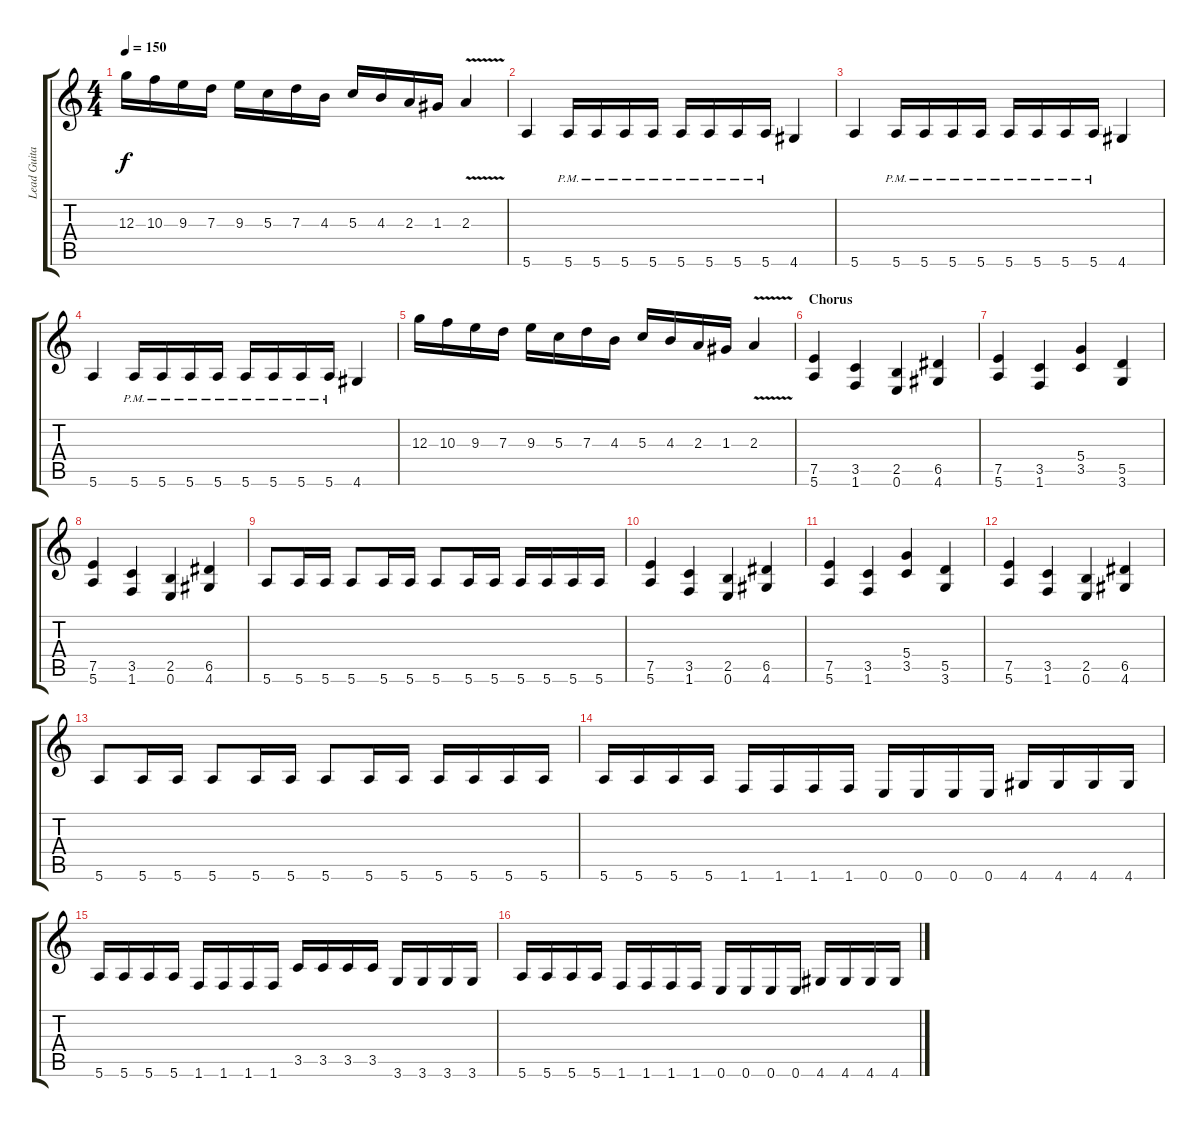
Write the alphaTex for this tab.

\track ("Lead Guitar/ WOWA" "Lead Guita") {instrument overdrivenguitar}
\staff {score tabs}
\tuning (E4 B3 G3 D3 A2 E2) {hide}
\ts (4 4)
\tempo 150
\clef g2
\ks c
12.3.16{dy f} 10.3.16 9.3.16 7.3.16 9.3.16 5.3.16 7.3.16 4.3.16 5.3.16 4.3.16 2.3.16 1.3.16 2.3{v}.4 |
5.6.4 5.6{pm}.16 5.6{pm}.16 5.6{pm}.16 5.6{pm}.16 5.6{pm}.16 5.6{pm}.16 5.6{pm}.16 5.6{pm}.16 4.6.4 |
5.6.4 5.6{pm}.16 5.6{pm}.16 5.6{pm}.16 5.6{pm}.16 5.6{pm}.16 5.6{pm}.16 5.6{pm}.16 5.6{pm}.16 4.6.4 |
5.6.4 5.6{pm}.16 5.6{pm}.16 5.6{pm}.16 5.6{pm}.16 5.6{pm}.16 5.6{pm}.16 5.6{pm}.16 5.6{pm}.16 4.6.4 |
12.3.16 10.3.16 9.3.16 7.3.16 9.3.16 5.3.16 7.3.16 4.3.16 5.3.16 4.3.16 2.3.16 1.3.16 2.3{v}.4 |
\section ("" "Chorus")
(7.5 5.6).4 (3.5 1.6).4 (2.5 0.6).4 (6.5 4.6).4 |
(7.5 5.6).4 (3.5 1.6).4 (5.4 3.5).4 (5.5 3.6).4 |
(7.5 5.6).4 (3.5 1.6).4 (2.5 0.6).4 (6.5 4.6).4 |
5.6.8 5.6.16 5.6.16 5.6.8 5.6.16 5.6.16 5.6.8 5.6.16 5.6.16 5.6.16 5.6.16 5.6.16 5.6.16 |
(7.5 5.6).4 (3.5 1.6).4 (2.5 0.6).4 (6.5 4.6).4 |
(7.5 5.6).4 (3.5 1.6).4 (5.4 3.5).4 (5.5 3.6).4 |
(7.5 5.6).4 (3.5 1.6).4 (2.5 0.6).4 (6.5 4.6).4 |
5.6.8 5.6.16 5.6.16 5.6.8 5.6.16 5.6.16 5.6.8 5.6.16 5.6.16 5.6.16 5.6.16 5.6.16 5.6.16 |
5.6.16 5.6.16 5.6.16 5.6.16 1.6.16 1.6.16 1.6.16 1.6.16 0.6.16 0.6.16 0.6.16 0.6.16 4.6.16 4.6.16 4.6.16 4.6.16 |
5.6.16 5.6.16 5.6.16 5.6.16 1.6.16 1.6.16 1.6.16 1.6.16 3.5.16 3.5.16 3.5.16 3.5.16 3.6.16 3.6.16 3.6.16 3.6.16 |
5.6.16 5.6.16 5.6.16 5.6.16 1.6.16 1.6.16 1.6.16 1.6.16 0.6.16 0.6.16 0.6.16 0.6.16 4.6.16 4.6.16 4.6.16 4.6.16
